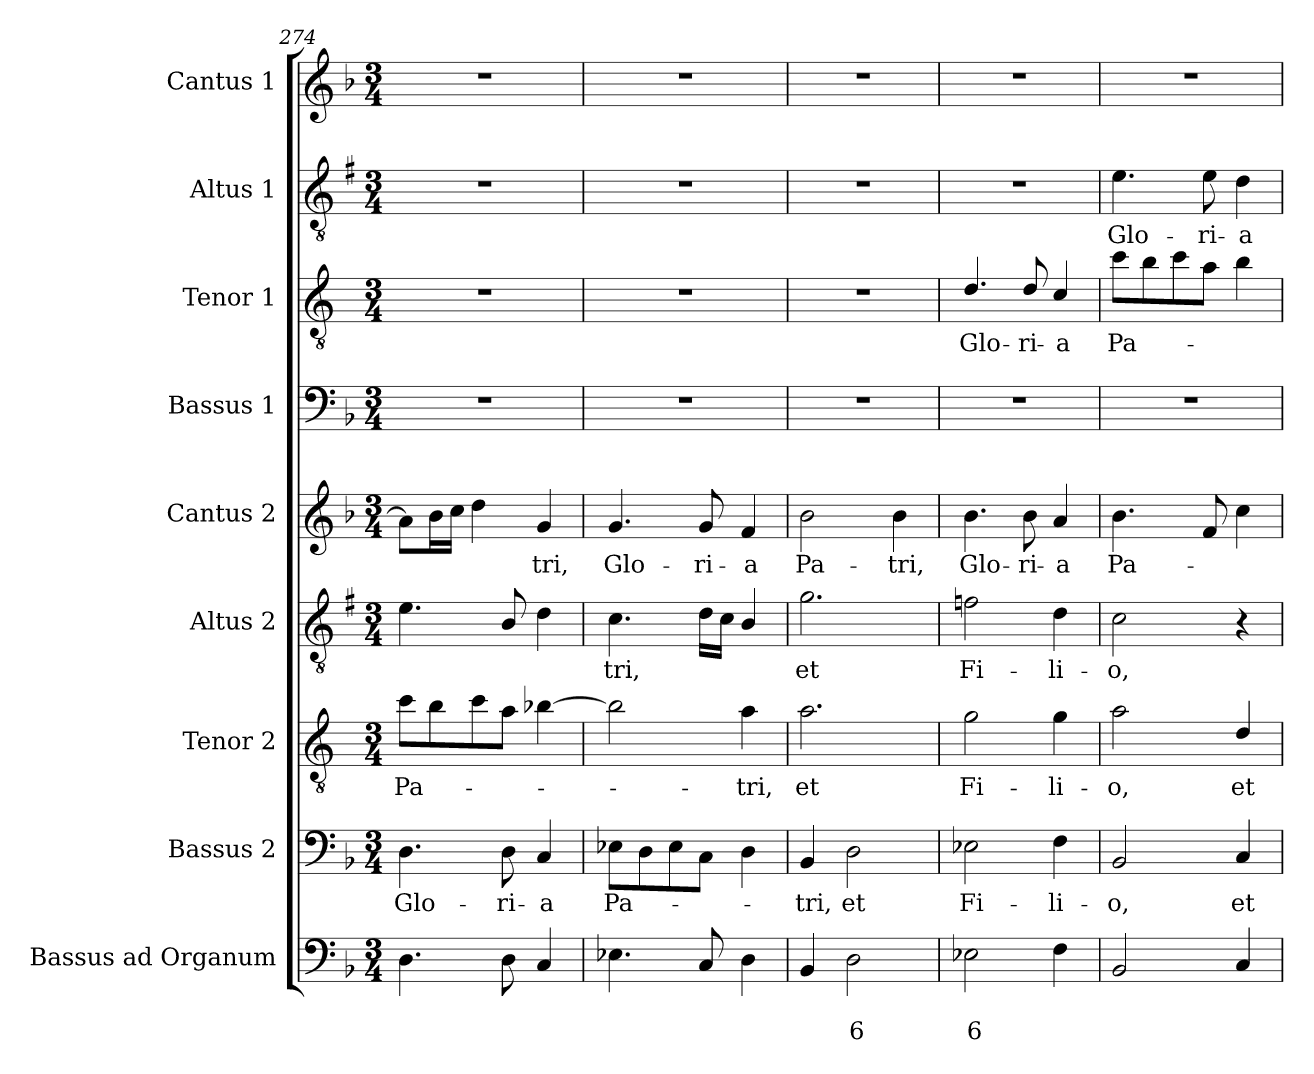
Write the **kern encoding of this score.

**kern	**text	**text	**kern	**text	**kern	**text	**kern	**text	**kern	**text	**kern	**kern	**text	**kern	**text	**kern
*part9	*part9	*part9	*part8	*part8	*part7	*part7	*part6	*part6	*part5	*part5	*part4	*part3	*part3	*part2	*part2	*part1
*staff9	*staff9	*staff9	*staff8	*staff8	*staff7	*staff7	*staff6	*staff6	*staff5	*staff5	*staff4	*staff3	*staff3	*staff2	*staff2	*staff1
*I"Bassus ad Organum	*	*	*I"Bassus 2	*	*I"Tenor 2	*	*I"Altus 2	*	*I"Cantus 2	*	*I"Bassus 1	*I"Tenor 1	*	*I"Altus 1	*	*I"Cantus 1
*I'Org	*	*	*I'B2	*	*I'T2	*	*I'A2	*	*I'C2	*	*I'B1	*I'T1	*	*I'A1	*	*I'C1
*clefF4	*	*	*clefF4	*	*clefGv2	*	*clefGv2	*	*clefG2	*	*clefF4	*clefGv2	*	*clefGv2	*	*clefG2
*	*	*	*	*	*ITrd4c7	*	*ITrd1c2	*	*	*	*	*ITrd4c7	*	*ITrd1c2	*	*
*k[b-]	*	*	*k[b-]	*	*k[b-]	*	*k[b-]	*	*k[b-]	*	*k[b-]	*k[b-]	*	*k[b-]	*	*k[b-]
*F:	*	*	*F:	*	*F:	*	*F:	*	*F:	*	*F:	*F:	*	*F:	*	*F:
*M3/4	*	*	*M3/4	*	*M3/4	*	*M3/4	*	*M3/4	*	*M3/4	*M3/4	*	*M3/4	*	*M3/4
=274	=274	=274	=274	=274	=274	=274	=274	=274	=274	=274	=274	=274	=274	=274	=274	=274
!	!	!	!	!LO:LY:b	!	!LO:LY:b	!	!	!	!	!	!	!	!	!	!
4.D\	.	.	4.D\	Glo-	8f\L	Pa-	4.d\	.	8a\L]	.	2.r	2.r	.	2.r	.	2.r
.	.	.	.	.	8e\	.	.	.	16b-\L	.	.	.	.	.	.	.
.	.	.	.	.	.	.	.	.	16cc\JJ	.	.	.	.	.	.	.
.	.	.	.	.	8f\	.	.	.	4dd\	.	.	.	.	.	.	.
!	!	!	!	!LO:LY:b	!	!	!	!	!	!	!	!	!	!	!	!
8D\	.	.	8D\	-ri-	8d\J	.	8A/	.	.	.	.	.	.	.	.	.
!	!	!	!	!LO:LY:b	!	!	!	!	!	!LO:LY:b	!	!	!	!	!	!
4C/	.	.	4C/	-a	[4e-X\	.	4c\	.	4g/	-tri,	.	.	.	.	.	.
=275	=275	=275	=275	=275	=275	=275	=275	=275	=275	=275	=275	=275	=275	=275	=275	=275
!	!	!	!	!LO:LY:b	!	!	!	!LO:LY:b	!	!LO:LY:b	!	!	!	!	!	!
4.E-X\	.	.	8E-X\L	Pa-	2e-\]	.	4.B-\	-tri,	4.g/	Glo-	2.r	2.r	.	2.r	.	2.r
.	.	.	8D\	.	.	.	.	.	.	.	.	.	.	.	.	.
.	.	.	8E-\	.	.	.	.	.	.	.	.	.	.	.	.	.
!	!	!	!	!	!	!	!	!	!	!LO:LY:b	!	!	!	!	!	!
8C/	.	.	8C\J	.	.	.	16c\LL	.	8g/	-ri-	.	.	.	.	.	.
.	.	.	.	.	.	.	16B-\JJ	.	.	.	.	.	.	.	.	.
!	!	!	!	!	!	!LO:LY:b	!	!	!	!LO:LY:b	!	!	!	!	!	!
4D\	.	.	4D\	.	4d\	-tri,	4A/	.	4f/	-a	.	.	.	.	.	.
=276	=276	=276	=276	=276	=276	=276	=276	=276	=276	=276	=276	=276	=276	=276	=276	=276
!	!	!	!	!LO:LY:b	!	!LO:LY:b	!	!LO:LY:b	!	!LO:LY:b	!	!	!	!	!	!
4BB-/	.	.	4BB-/	-tri,	2.d\	et	2.f\	et	2b-\	Pa-	2.r	2.r	.	2.r	.	2.r
!	!	!LO:LY:b	!	!LO:LY:b	!	!	!	!	!	!	!	!	!	!	!	!
2D\	.	6	2D\	et	.	.	.	.	.	.	.	.	.	.	.	.
!	!	!	!	!	!	!	!	!	!	!LO:LY:b	!	!	!	!	!	!
.	.	.	.	.	.	.	.	.	4b-\	-tri,	.	.	.	.	.	.
=277	=277	=277	=277	=277	=277	=277	=277	=277	=277	=277	=277	=277	=277	=277	=277	=277
!	!	!LO:LY:b	!	!LO:LY:b	!	!LO:LY:b	!	!LO:LY:b	!	!LO:LY:b	!	!	!LO:LY:b	!	!	!
2E-X\	.	6	2E-X\	Fi-	2c\	Fi-	2e-X\	Fi-	4.b-\	Glo-	2.r	4.G/	Glo-	2.r	.	2.r
!	!	!	!	!	!	!	!	!	!	!LO:LY:b	!	!	!LO:LY:b	!	!	!
.	.	.	.	.	.	.	.	.	8b-\	-ri-	.	8G/	-ri-	.	.	.
!	!	!	!	!LO:LY:b	!	!LO:LY:b	!	!LO:LY:b	!	!LO:LY:b	!	!	!LO:LY:b	!	!	!
4F\	.	.	4F\	-li-	4c\	-li-	4c\	-li-	4a/	-a	.	4F/	-a	.	.	.
!!LO:LB:g=z
=278	=278	=278	=278	=278	=278	=278	=278	=278	=278	=278	=278	=278	=278	=278	=278	=278
!	!	!	!	!LO:LY:b	!	!LO:LY:b	!	!LO:LY:b	!	!LO:LY:b	!	!	!LO:LY:b	!	!LO:LY:b	!
2BB-/	.	.	2BB-/	-o,	2d\	-o,	2B-\	-o,	4.b-\	Pa-	2.r	8f\L	Pa-	4.d\	Glo-	2.r
.	.	.	.	.	.	.	.	.	.	.	.	8e\	.	.	.	.
.	.	.	.	.	.	.	.	.	.	.	.	8f\	.	.	.	.
!	!	!	!	!	!	!	!	!	!	!	!	!	!	!	!LO:LY:b	!
.	.	.	.	.	.	.	.	.	8f/	.	.	8d\J	.	8d\	-ri-	.
!	!	!	!	!LO:LY:b	!	!LO:LY:b	!	!	!	!	!	!	!	!	!LO:LY:b	!
4C/	.	.	4C/	et	4G/	et	4r	.	4cc\	.	.	4e\	.	4c\	-a	.
=	=	=	=	=	=	=	=	=	=	=	=	=	=	=	=	=
*-	*-	*-	*-	*-	*-	*-	*-	*-	*-	*-	*-	*-	*-	*-	*-	*-
